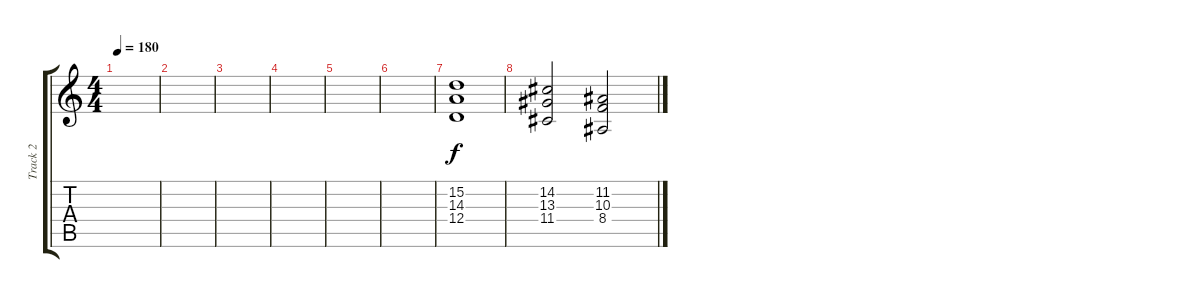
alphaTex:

\track ("Track 2" "Track 2") {instrument whistle}
\staff {score tabs}
\tuning (E4 B3 G3 D3 A2 E2) {hide}
\ts (4 4)
\tempo 180
\clef g2
\ks c
|
|
|
|
|
|
(15.2 14.3 12.4).1{instrument pad4choir} |
(14.2 13.3 11.4).2 (11.2 10.3 8.4).2
